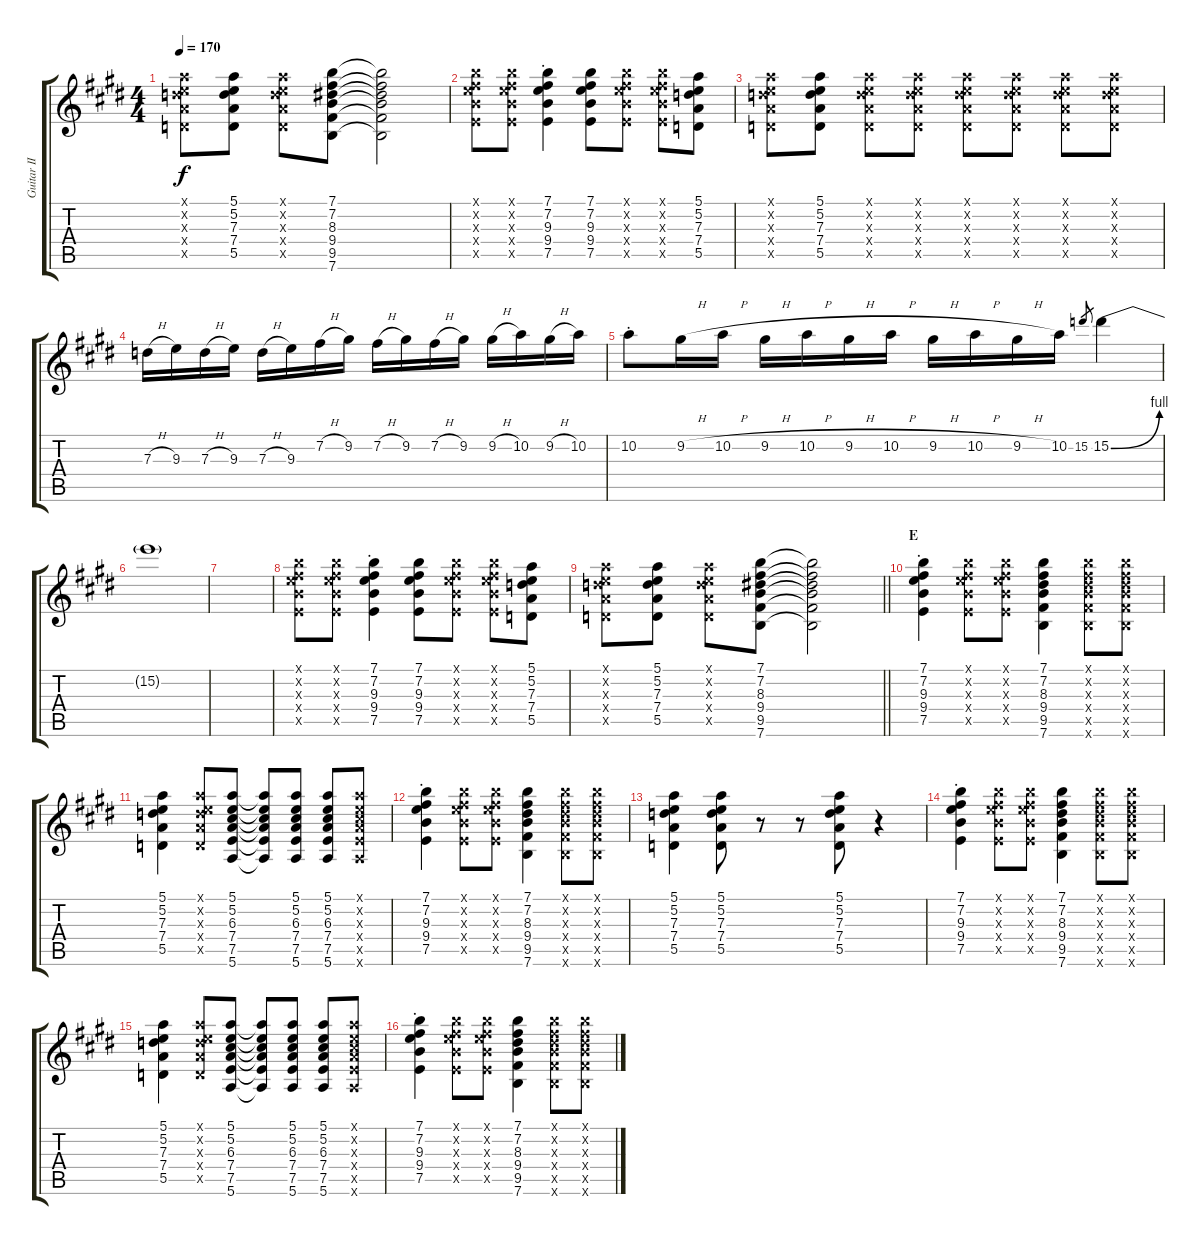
\track ("Guitar II" "Guitar II") {instrument distortionguitar}
\staff {score tabs}
\tuning (E4 B3 G3 D3 A2 E2) {hide}
\ts (4 4)
\tempo 170
\clef g2
\ks e
(5.1{x} 5.2{x} 7.3{x} 7.4{x} 5.5{x}).8{dy f} (5.1 5.2 7.3 7.4 5.5).8 (5.1{x} 5.2{x} 7.3{x} 7.4{x} 5.5{x}).8 (7.1 7.2 8.3 9.4 9.5 7.6).8 (7.1{t} 7.2{t} 8.3{t} 9.4{t} 9.5{t} 7.6{t}).2 |
(7.1{x} 7.2{x} 9.3{x} 9.4{x} 7.5{x}).8 (7.1{x} 7.2{x} 9.3{x} 9.4{x} 7.5{x}).8 (7.1{st} 7.2{st} 9.3{st} 9.4{st} 7.5{st}).4 (7.1 7.2 9.3 9.4 7.5).8 (7.1{x} 7.2{x} 9.3{x} 9.4{x} 7.5{x}).8 (7.1{x} 7.2{x} 9.3{x} 9.4{x} 7.5{x}).8 (5.1 5.2 7.3 7.4 5.5).8 |
(5.1{x} 5.2{x} 7.3{x} 7.4{x} 5.5{x}).8 (5.1 5.2 7.3 7.4 5.5).8 (5.1{x} 5.2{x} 7.3{x} 7.4{x} 5.5{x}).8 (5.1{x} 5.2{x} 7.3{x} 7.4{x} 5.5{x}).8 (5.1{x} 5.2{x} 7.3{x} 7.4{x} 5.5{x}).8 (5.1{x} 5.2{x} 7.3{x} 7.4{x} 5.5{x}).8 (5.1{x} 5.2{x} 7.3{x} 7.4{x} 5.5{x}).8 (5.1{x} 5.2{x} 7.3{x} 7.4{x} 5.5{x}).8 |
7.3{h}.16 9.3.16 7.3{h}.16 9.3.16 7.3{h}.16 9.3.16 7.2{h}.16 9.2.16 7.2{h}.16 9.2.16 7.2{h}.16 9.2.16 9.2{h}.16 10.2.16 9.2{h}.16 10.2.16 |
10.2{st}.8 9.2{h}.16 10.2{h}.16 9.2{h}.16 10.2{h}.16 9.2{h}.16 10.2{h}.16 9.2{h}.16 10.2{h}.16 9.2{h}.16 10.2.16 15.2.8{gr} 15.2{be (bend 0 0 60 4)}.4 |
15.2{t}.1 |
|
(7.1{x} 7.2{x} 9.3{x} 9.4{x} 7.5{x}).8 (7.1{x} 7.2{x} 9.3{x} 9.4{x} 7.5{x}).8 (7.1{st} 7.2{st} 9.3{st} 9.4{st} 7.5{st}).4 (7.1 7.2 9.3 9.4 7.5).8 (7.1{x} 7.2{x} 9.3{x} 9.4{x} 7.5{x}).8 (7.1{x} 7.2{x} 9.3{x} 9.4{x} 7.5{x}).8 (5.1 5.2 7.3 7.4 5.5).8 |
\barLineRight lightlight
(5.1{x} 5.2{x} 7.3{x} 7.4{x} 5.5{x}).8 (5.1 5.2 7.3 7.4 5.5).8 (5.1{x} 5.2{x} 7.3{x} 7.4{x} 5.5{x}).8 (7.1 7.2 8.3 9.4 9.5 7.6).8 (7.1{t} 7.2{t} 8.3{t} 9.4{t} 9.5{t} 7.6{t}).2 |
\section ("" "E")
(7.1{st} 7.2{st} 9.3{st} 9.4{st} 7.5{st}).4 (7.1{x} 7.2{x} 9.3{x} 9.4{x} 7.5{x}).8 (7.1{x} 7.2{x} 9.3{x} 9.4{x} 7.5{x}).8 (7.1 7.2 8.3 9.4 9.5 7.6).4 (7.1{x} 7.2{x} 8.3{x} 9.4{x} 9.5{x} 7.6{x}).8 (7.1{x} 7.2{x} 8.3{x} 9.4{x} 9.5{x} 7.6{x}).8 |
(5.1 5.2 7.3 7.4 5.5).4 (5.1{x} 5.2{x} 7.3{x} 7.4{x} 5.5{x}).8 (5.1 5.2 6.3 7.4 7.5 5.6).8 (5.1{t} 5.2{t} 6.3{t} 7.4{t} 7.5{t} 5.6{t}).8 (5.1 5.2 6.3 7.4 7.5 5.6).8 (5.1 5.2 6.3 7.4 7.5 5.6).8 (5.1{x} 5.2{x} 6.3{x} 7.4{x} 7.5{x} 5.6{x}).8 |
(7.1{st} 7.2{st} 9.3{st} 9.4{st} 7.5{st}).4 (7.1{x} 7.2{x} 9.3{x} 9.4{x} 7.5{x}).8 (7.1{x} 7.2{x} 9.3{x} 9.4{x} 7.5{x}).8 (7.1 7.2 8.3 9.4 9.5 7.6).4 (7.1{x} 7.2{x} 8.3{x} 9.4{x} 9.5{x} 7.6{x}).8 (7.1{x} 7.2{x} 8.3{x} 9.4{x} 9.5{x} 7.6{x}).8 |
(5.1 5.2 7.3 7.4 5.5).4 (5.1 5.2 7.3 7.4 5.5).8 r.8 r.8 (5.1 5.2 7.3 7.4 5.5).8 r.4 |
(7.1{st} 7.2{st} 9.3{st} 9.4{st} 7.5{st}).4 (7.1{x} 7.2{x} 9.3{x} 9.4{x} 7.5{x}).8 (7.1{x} 7.2{x} 9.3{x} 9.4{x} 7.5{x}).8 (7.1 7.2 8.3 9.4 9.5 7.6).4 (7.1{x} 7.2{x} 8.3{x} 9.4{x} 9.5{x} 7.6{x}).8 (7.1{x} 7.2{x} 8.3{x} 9.4{x} 9.5{x} 7.6{x}).8 |
(5.1 5.2 7.3 7.4 5.5).4 (5.1{x} 5.2{x} 7.3{x} 7.4{x} 5.5{x}).8 (5.1 5.2 6.3 7.4 7.5 5.6).8 (5.1{t} 5.2{t} 6.3{t} 7.4{t} 7.5{t} 5.6{t}).8 (5.1 5.2 6.3 7.4 7.5 5.6).8 (5.1 5.2 6.3 7.4 7.5 5.6).8 (5.1{x} 5.2{x} 6.3{x} 7.4{x} 7.5{x} 5.6{x}).8 |
(7.1{st} 7.2{st} 9.3{st} 9.4{st} 7.5{st}).4 (7.1{x} 7.2{x} 9.3{x} 9.4{x} 7.5{x}).8 (7.1{x} 7.2{x} 9.3{x} 9.4{x} 7.5{x}).8 (7.1 7.2 8.3 9.4 9.5 7.6).4 (7.1{x} 7.2{x} 8.3{x} 9.4{x} 9.5{x} 7.6{x}).8 (7.1{x} 7.2{x} 8.3{x} 9.4{x} 9.5{x} 7.6{x}).8
